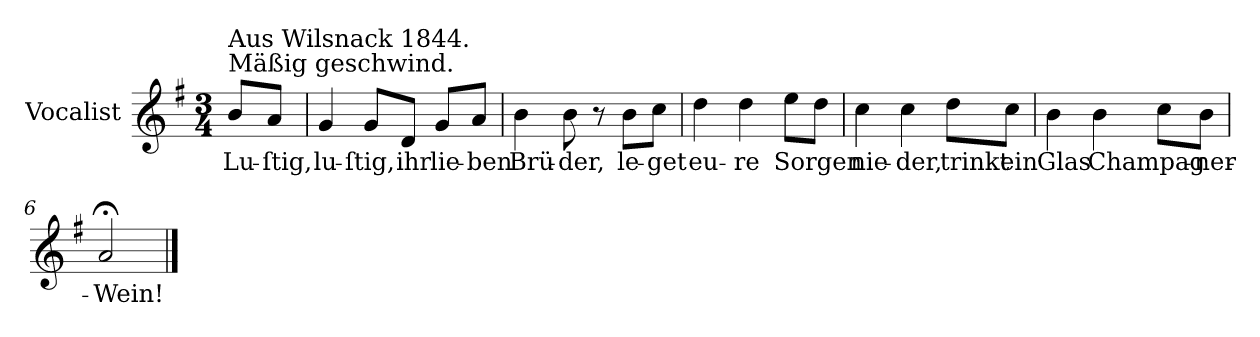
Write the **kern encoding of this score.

**kern	**text
*part1	*part1
*staff1	*staff1
*I"Vocalist	*
*k[f#]	*
*G:	*
*M3/4	*
=	=
!LO:TX:a:t=Mäßig geschwind.	!
!LO:TX:a:t=Aus Wilsnack 1844.	!
8bL	Lu-
8aJ	-ſtig,
=1	=1
4g	lu-
8gL	-ſtig,
8dJ	ihr
8gL	lie-
8aJ	-ben
=2	=2
4b	Brü-
8b	-der,
8r	.
8bL	le-
8ccJ	-get
=3	=3
4dd	eu-
4dd	-re
8eeL	Sorgen
8ddJ	.
=4	=4
4cc	nie-
4cc	-der,
8ddL	trinkt
8ccJ	ein
=5	=5
4b	Glas
4b	Champag-
8ccL	.
8bJ	-ner-
=6	=6
2a;<	-Wein!
==	==
*-	*-
